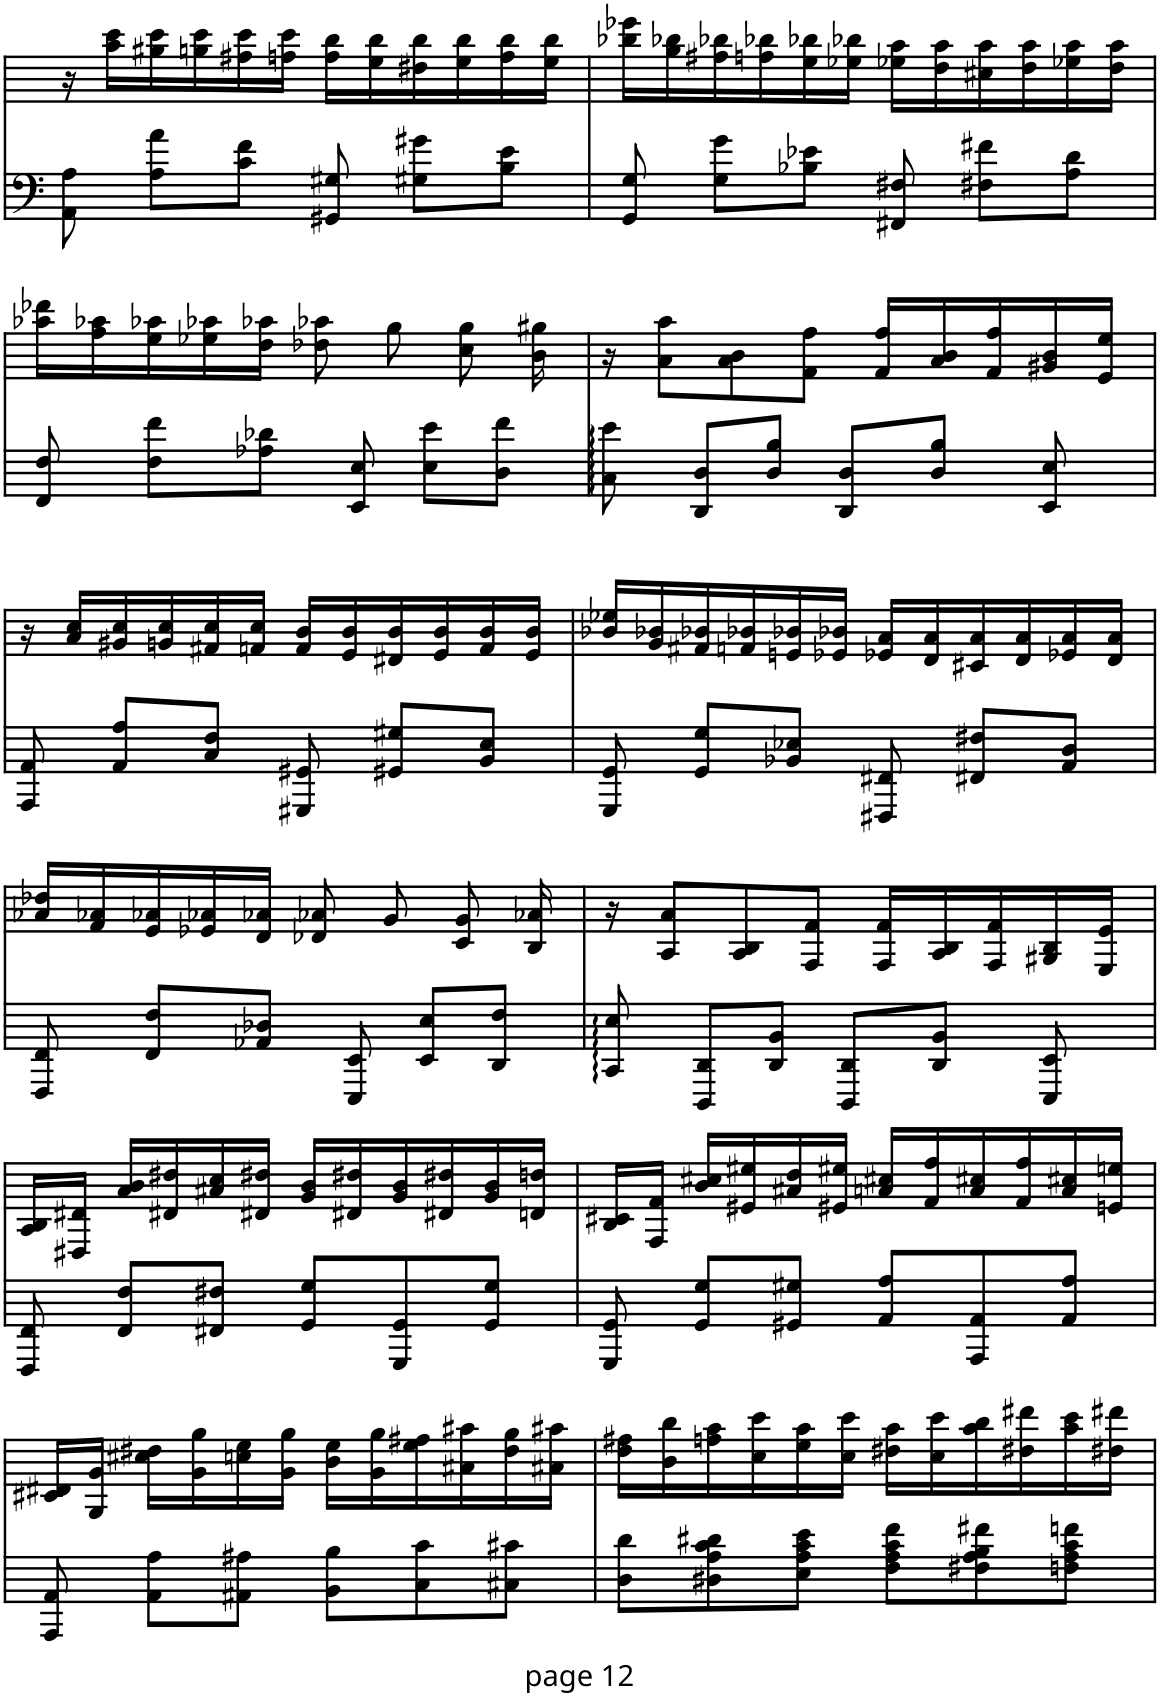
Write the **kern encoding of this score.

**kern	**kern
*part1	*part1
*staff2	*staff1
*I"Piano	*
*I'Pno.	*
!!LO:PB:g=z
*clefF4	*clefG2
*k[]	*k[]
*M6/8	*M6/8
=279	=279
8AA\ 8A\	16r
.	16aa\ 16ccc\LL
8A\ 8a\L	16gg#X\ 16ccc\
.	16ggn\ 16ccc\
8c\ 8f\J	16ff#X\ 16ccc\
.	16ffn\ 16ccc\JJ
8GG#X/ 8G#X/	16ff\ 16bb\LL
.	16ee\ 16bb\
8G#X\ 8g#X\L	16dd#X\ 16bb\
.	16ee\ 16bb\
8B\ 8e\J	16ff\ 16bb\
.	16ee\ 16bb\JJ
=280	=280
8GG/ 8G/	16bb-X\ 16eee-X\LL
.	16gg\ 16bb-X\
8G\ 8g\L	16ff#X\ 16bb-X\
.	16ffn\ 16bb-X\
8B-X\ 8e-X\J	16ee\ 16bb-X\
.	16ee-X\ 16bb-X\JJ
8FF#X/ 8F#X/	16ee-X\ 16aa\LL
.	16dd\ 16aa\
8F#X\ 8f#X\L	16cc#X\ 16aa\
.	16dd\ 16aa\
8A\ 8d\J	16ee-X\ 16aa\
.	16dd\ 16aa\JJ
!!LO:LB:g=z
=281	=281
8FF/ 8F/	16aa-X\ 16ddd-X\LL
.	16ff\ 16aa-X\
8F\ 8f\L	16ee\ 16aa-X\
.	16ee-X\ 16aa-X\
8A-X\ 8d-X\J	16dd\ 16aa-X\JJ
.	8dd-X\ 8aa-X\
8EE/ 8E/	.
.	8gg\
8E\ 8e\L	.
.	8cc\ 8gg\
8D\ 8f\J	.
.	16b\ 16gg#X\
=282	=282
8C\ 8e\	16r
.	8a\ 8aa\L
8DD/ 8D/L	.
.	8a\ 8b\
8D/ 8B/J	.
.	8f\ 8ff\J
8DD/ 8D/L	.
.	16f/ 16ff/LL
8D/ 8B/J	16a/ 16b/
.	16f/ 16ff/
8EE/ 8E/	16g#X/ 16b/
.	16e/ 16ee/JJ
!!LO:LB:g=z
=283	=283
8AAA/ 8AA/	16r
.	16a/ 16cc/LL
8AA/ 8A/L	16g#X/ 16cc/
.	16gn/ 16cc/
8C/ 8F/J	16f#X/ 16cc/
.	16fn/ 16cc/JJ
8GGG#X/ 8GG#X/	16f/ 16b/LL
.	16e/ 16b/
8GG#X/ 8G#X/L	16d#X/ 16b/
.	16e/ 16b/
8BB/ 8E/J	16f/ 16b/
.	16e/ 16b/JJ
=284	=284
8GGG/ 8GG/	16b-X/ 16ee-X/LL
.	16g/ 16b-X/
8GG/ 8G/L	16f#X/ 16b-X/
.	16fn/ 16b-X/
8BB-X/ 8E-X/J	16en/ 16b-X/
.	16e-X/ 16b-X/JJ
8FFF#X/ 8FF#X/	16e-X/ 16a/LL
.	16d/ 16a/
8FF#X/ 8F#X/L	16c#X/ 16a/
.	16d/ 16a/
8AA/ 8D/J	16e-X/ 16a/
.	16d/ 16a/JJ
!!LO:LB:g=z
=285	=285
8FFF/ 8FF/	16a-X/ 16dd-X/LL
.	16f/ 16a-X/
8FF/ 8F/L	16e/ 16a-X/
.	16e-X/ 16a-X/
8AA-X/ 8D-X/J	16d/ 16a-X/JJ
.	8d-X/ 8a-X/
8EEE/ 8EE/	.
.	8g/
8EE/ 8E/L	.
.	8c/ 8g/
8DD/ 8F/J	.
.	16B/ 16a-X/
=286	=286
8CC/ 8E/	16r
.	8A/ 8a/L
8DDD/ 8DD/L	.
.	8A/ 8B/
8DD/ 8BB/J	.
.	8F/ 8f/J
8DDD/ 8DD/L	.
.	16F/ 16f/LL
8DD/ 8BB/J	16A/ 16B/
.	16F/ 16f/
8EEE/ 8EE/	16G#X/ 16B/
.	16E/ 16e/JJ
!!LO:LB:g=z
=287	=287
8FFF/ 8FF/	16A/ 16B/LL
.	16D#X/ 16d#X/JJ
8FF/ 8F/L	16a/ 16b/LL
.	16d#X/ 16dd#X/
8FF#X/ 8F#X/J	16a#X/ 16cc/
.	16d#X/ 16dd#X/JJ
8GG/ 8G/L	16g/ 16b/LL
.	16d#X/ 16dd#X/
8GGG/ 8GG/	16g/ 16b/
.	16d#X/ 16dd#X/
8GG/ 8G/J	16g/ 16b/
.	16dn/ 16ddn/JJ
=288	=288
8GGG/ 8GG/	16B/ 16c#X/LL
.	16F/ 16f/JJ
8GG/ 8G/L	16b/ 16cc#X/LL
.	16e#X/ 16ee#X/
8GG#X/ 8G#X/J	16a#X/ 16dd/
.	16e#X/ 16ee#X/JJ
8AA/ 8A/L	16an/ 16cc#X/LL
.	16f/ 16ff/
8AAA/ 8AA/	16a/ 16cc#X/
.	16f/ 16ff/
8AA/ 8A/J	16a/ 16cc#X/
.	16en/ 16een/JJ
!!LO:LB:g=z
=289	=289
8AAA/ 8AA/	16c#X/ 16d#X/LL
.	16G/ 16g/JJ
8AA\ 8A\L	16cc#X\ 16dd#X\LL
.	16g\ 16gg\
8AA#X\ 8A#X\J	16ccn\ 16ee\
.	16g\ 16gg\JJ
8BB\ 8B\L	16b\ 16ee\LL
.	16g\ 16gg\
8C\ 8c\	16ee\ 16ff#X\
.	16a#X\ 16aa#X\
8C#X\ 8c#X\J	16dd#\ 16gg\
.	16a#X\ 16aa#X\JJ
=290	=290
8D\ 8d\L	16dd\ 16ff#X\LL
.	16b\ 16bb\
8D#X\ 8A\ 8c\ 8d#X\	16ffn\ 16aa\
.	16cc\ 16ccc\
8E\ 8A\ 8c\ 8e\J	16ee\ 16aa\
.	16cc\ 16ccc\JJ
8F\ 8A\ 8c\ 8f\L	16dd#X\ 16aa\LL
.	16cc\ 16ccc\
8F#X\ 8A\ 8B\ 8f#X\	16aa\ 16bb\
.	16dd#X\ 16ddd#X\
8Fn\ 8A\ 8c\ 8fn\J	16aa\ 16ccc\
.	16dd#X\ 16ddd#X\JJ
=	=
*-	*-
